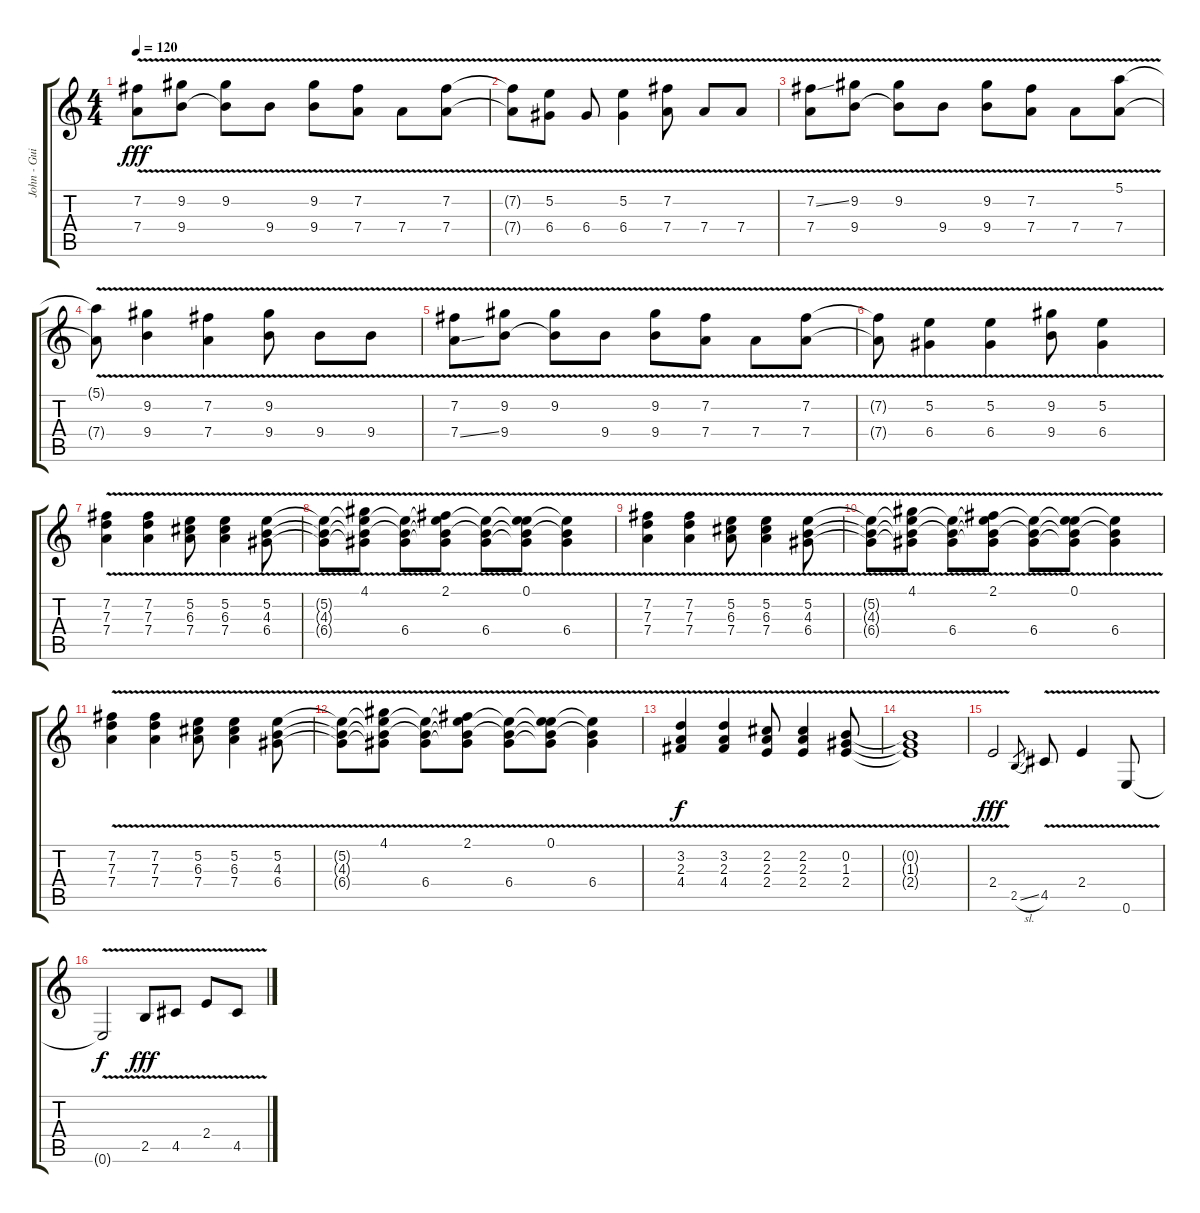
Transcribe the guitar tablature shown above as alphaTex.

\track ("John - Guitar" "John - Gui") {instrument electricguitarclean}
\staff {score tabs}
\tuning (E4 B3 G3 D3 A2 E2) {hide}
\ts (4 4)
\tempo 120
\clef g2
\ks c
(7.2{v} 7.4{v}).8{dy fff} (9.2{v} 9.4{v}).8 (9.2{v} 9.4{t}).8 9.4{v}.8 (9.2{v} 9.4).8 (7.2{v} 7.4).8 7.4{v}.8 (7.2{v} 7.4).8 |
(7.2{t} 7.4{t}).8 (5.2{v} 6.4{v}).8 6.4{v}.8 (5.2 6.4{v}).4 (7.2 7.4{v}).8 7.4{v}.8 7.4{v}.8 |
(7.2{ss} 7.4{v}).8{volume 11} (9.2 9.4{v}).8 (9.2{v} 9.4{t}).8 9.4{v}.8 (9.2{v} 9.4).8 (7.2{v} 7.4).8 7.4{v}.8 (5.1 7.4{v}).8 |
(5.1{t} 7.4{t}).8 (9.2{v} 9.4).4 (7.2{v} 7.4).4 (9.2{v} 9.4).8 9.4{v}.8 9.4{v}.8 |
(7.2{v} 7.4{ss}).8 (9.2{v} 9.4).8 (9.2{v} 9.4{t}).8 9.4{v}.8 (9.2{v} 9.4).8 (7.2{v} 7.4).8 7.4{v}.8 (7.2 7.4{v}).8 |
(7.2{t} 7.4{t}).8 (5.2 6.4{v}).4 (5.2 6.4{v}).4 (9.2 9.4{v}).8 (5.2 6.4{v}).4 |
(7.2{v} 7.3 7.4).4{volume 11} (7.2{v} 7.3 7.4).4 (5.2{v} 6.3 7.4).8 (5.2{v} 6.3 7.4).4 (5.2{v} 4.3 6.4).8 |
(5.2{t} 4.3{t} 6.4{t}).8{volume 16} (4.1{v} 5.2{t} 4.3{t} 6.4{t}).8 (5.2{t} 4.3{t} 6.4{v}).8 (2.1{v} 5.2{t} 4.3{t} 6.4{t}).8 (5.2{t} 4.3{t} 6.4{v}).8 (0.1{v} 5.2{t} 4.3{t} 6.4{t}).8 (5.2{t} 4.3{t} 6.4{v}).4 |
(7.2{v} 7.3 7.4).4{volume 11} (7.2{v} 7.3 7.4).4 (5.2{v} 6.3 7.4).8 (5.2{v} 6.3 7.4).4 (5.2{v} 4.3 6.4).8 |
(5.2{t} 4.3{t} 6.4{t}).8{volume 16} (4.1{v} 5.2{t} 4.3{t} 6.4{t}).8 (5.2{t} 4.3{t} 6.4{v}).8 (2.1{v} 5.2{t} 4.3{t} 6.4{t}).8 (5.2{t} 4.3{t} 6.4{v}).8 (0.1{v} 5.2{t} 4.3{t} 6.4{t}).8 (5.2{t} 4.3{t} 6.4{v}).4 |
(7.2{v} 7.3 7.4).4{volume 11} (7.2{v} 7.3 7.4).4 (5.2{v} 6.3 7.4).8 (5.2{v} 6.3 7.4).4 (5.2{v} 4.3 6.4).8 |
(5.2{t} 4.3{t} 6.4{t}).8{volume 16} (4.1{v} 5.2{t} 4.3{t} 6.4{t}).8 (5.2{t} 4.3{t} 6.4{v}).8 (2.1{v} 5.2{t} 4.3{t} 6.4{t}).8 (5.2{t} 4.3{t} 6.4{v}).8 (0.1{v} 5.2{t} 4.3{t} 6.4{t}).8 (5.2{t} 4.3{t} 6.4{v}).4 |
(3.2{v} 2.3 4.4).4{dy f volume 11} (3.2{v} 2.3 4.4).4 (2.2{v} 2.3 2.4).8 (2.2{v} 2.3 2.4).4 (0.2{v} 1.3 2.4).8 |
(0.2{t} 1.3{t} 2.4{t}).1 |
2.4{v}.2{dy fff volume 13 instrument overdrivenguitar} 2.5{sl}.8{gr} 4.5{v}.8 2.4{v}.4 0.6{v}.8 |
0.6{t}.2{dy f} 2.5{v}.8{dy fff} 4.5{v}.8 2.4{v}.8 4.5{v}.8
